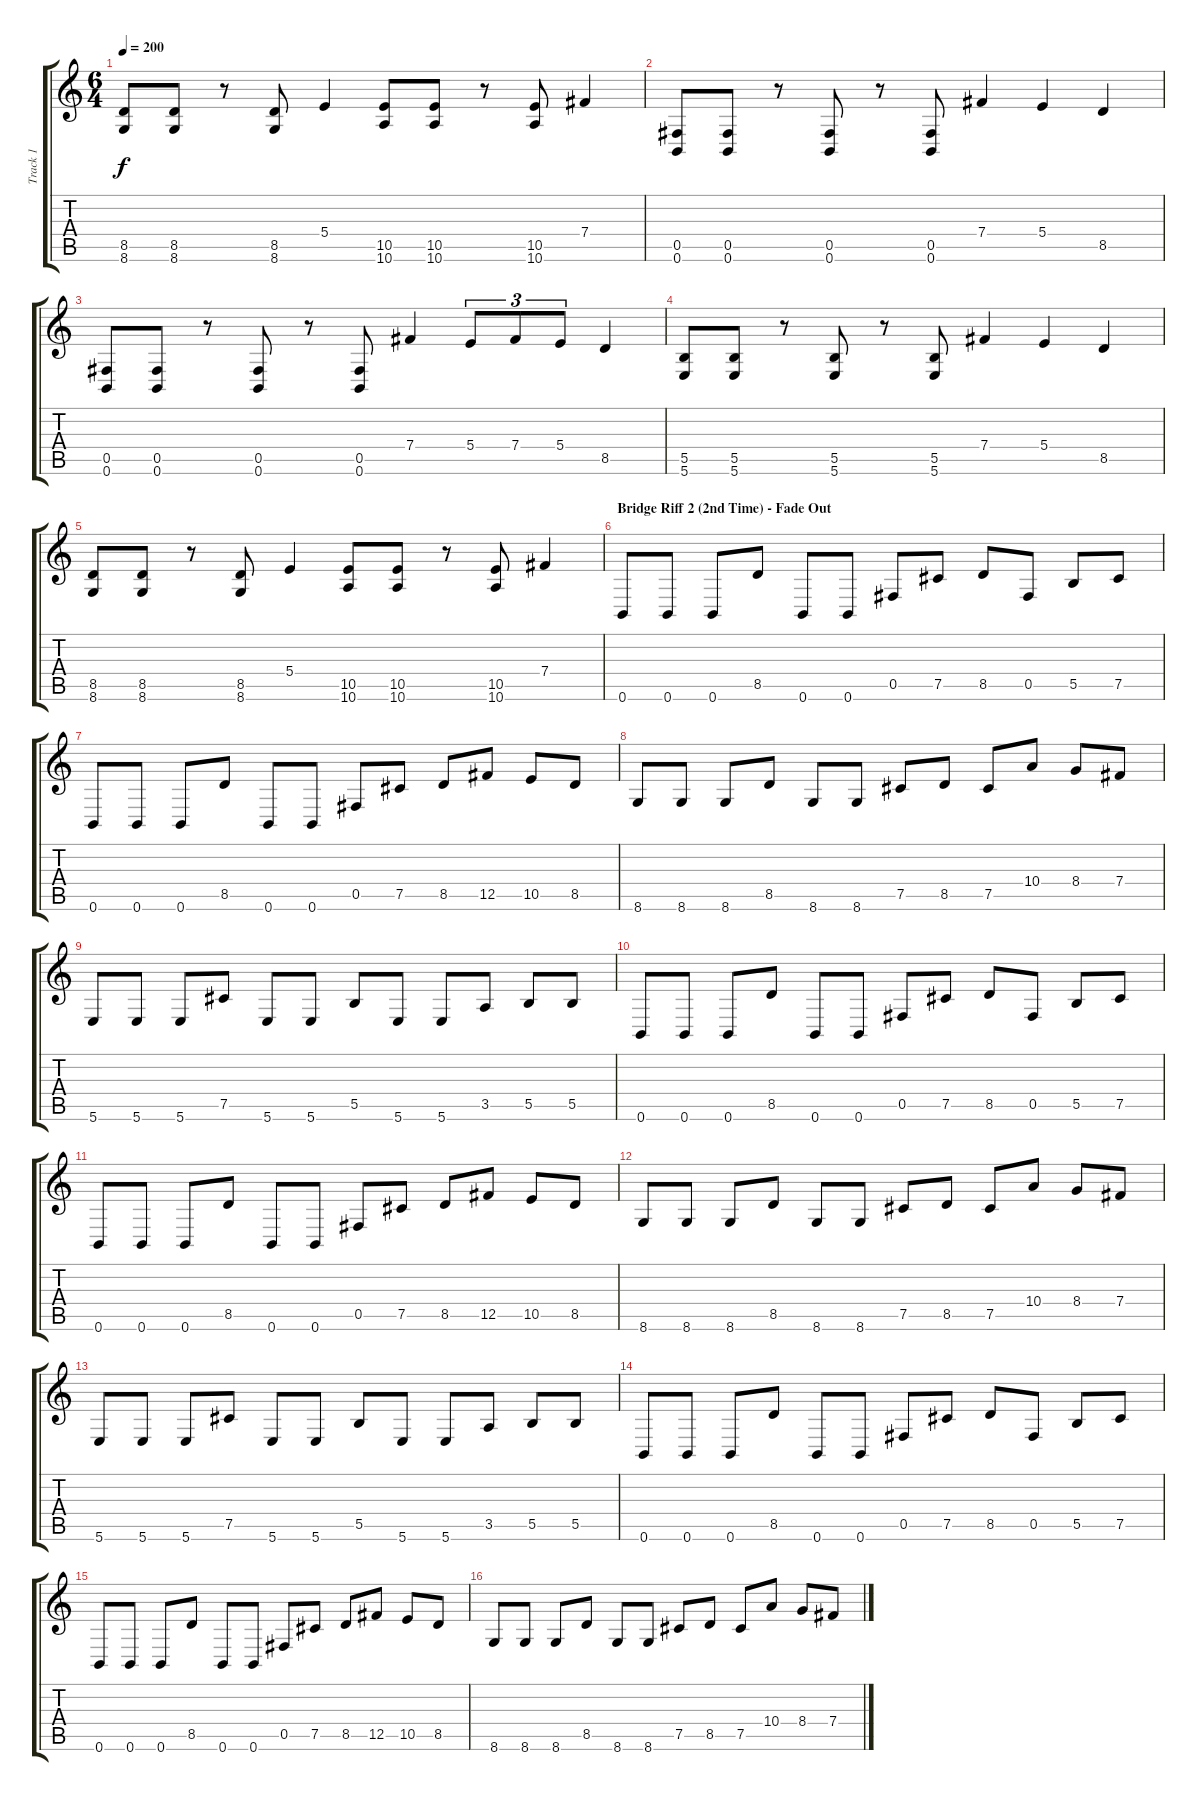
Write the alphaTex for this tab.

\track ("Track 1" "Track 1") {instrument distortionguitar}
\staff {score tabs}
\tuning (Db4 Ab3 E3 B2 Gb2 B1) {hide}
\ts (6 4)
\tempo 200
\clef g2
\ks c
(8.5 8.6).8{dy f} (8.5 8.6).8 r.8 (8.5 8.6).8 5.4.4 (10.5 10.6).8 (10.5 10.6).8 r.8 (10.5 10.6).8 7.4.4 |
(0.5 0.6).8 (0.5 0.6).8 r.8 (0.5 0.6).8 r.8 (0.5 0.6).8 7.4.4 5.4.4 8.5.4 |
(0.5 0.6).8 (0.5 0.6).8 r.8 (0.5 0.6).8 r.8 (0.5 0.6).8 7.4.4 5.4.8{tu (3 2)} 7.4.8{tu (3 2)} 5.4.8{tu (3 2)} 8.5.4 |
(5.5 5.6).8 (5.5 5.6).8 r.8 (5.5 5.6).8 r.8 (5.5 5.6).8 7.4.4 5.4.4 8.5.4 |
(8.5 8.6).8 (8.5 8.6).8 r.8 (8.5 8.6).8 5.4.4 (10.5 10.6).8 (10.5 10.6).8 r.8 (10.5 10.6).8 7.4.4 |
\section ("" "Bridge Riff 2 (2nd Time) - Fade Out")
0.6.8 0.6.8 0.6.8 8.5.8 0.6.8 0.6.8 0.5.8 7.5.8 8.5.8 0.5.8 5.5.8 7.5.8 |
0.6.8 0.6.8 0.6.8 8.5.8 0.6.8 0.6.8 0.5.8 7.5.8 8.5.8 12.5.8 10.5.8 8.5.8 |
8.6.8 8.6.8 8.6.8 8.5.8 8.6.8 8.6.8 7.5.8 8.5.8 7.5.8 10.4.8 8.4.8 7.4.8 |
5.6.8 5.6.8 5.6.8 7.5.8 5.6.8 5.6.8 5.5.8 5.6.8 5.6.8 3.5.8 5.5.8 5.5.8 |
0.6.8 0.6.8 0.6.8 8.5.8 0.6.8 0.6.8 0.5.8 7.5.8 8.5.8 0.5.8 5.5.8 7.5.8 |
0.6.8 0.6.8 0.6.8 8.5.8 0.6.8 0.6.8 0.5.8 7.5.8 8.5.8 12.5.8 10.5.8 8.5.8 |
8.6.8 8.6.8 8.6.8 8.5.8 8.6.8 8.6.8 7.5.8 8.5.8 7.5.8 10.4.8 8.4.8 7.4.8 |
5.6.8 5.6.8 5.6.8 7.5.8 5.6.8 5.6.8 5.5.8 5.6.8 5.6.8 3.5.8 5.5.8 5.5.8 |
0.6.8{volume 7} 0.6.8 0.6.8 8.5.8 0.6.8 0.6.8 0.5.8 7.5.8 8.5.8 0.5.8 5.5.8 7.5.8 |
0.6.8 0.6.8 0.6.8 8.5.8 0.6.8 0.6.8 0.5.8 7.5.8 8.5.8 12.5.8 10.5.8 8.5.8 |
8.6.8 8.6.8 8.6.8 8.5.8 8.6.8 8.6.8 7.5.8 8.5.8 7.5.8 10.4.8 8.4.8 7.4.8
